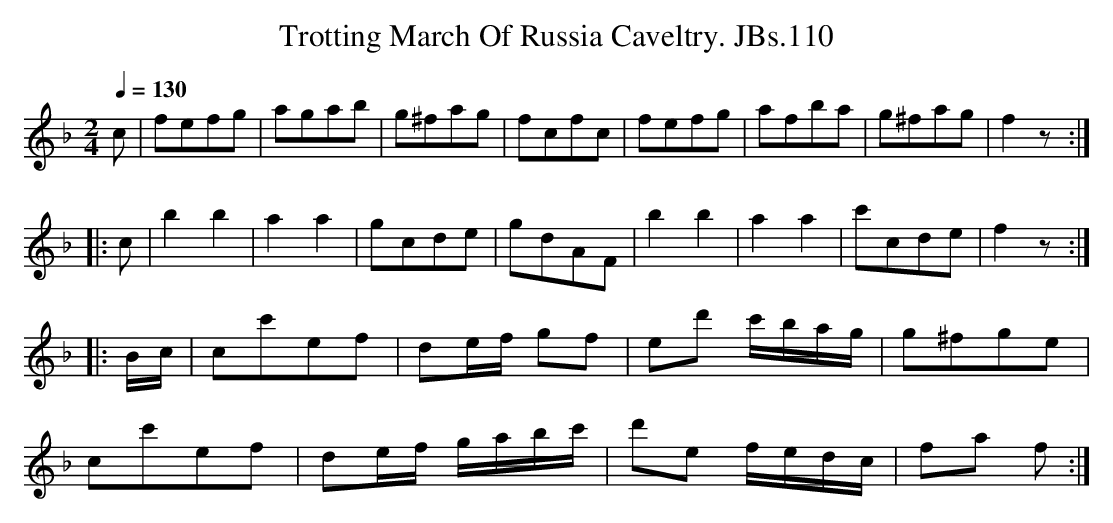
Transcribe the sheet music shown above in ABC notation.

X:1
T:Trotting March Of Russia Caveltry. JBs.110
M:2/4
L:1/8
Q:1/4=130
K:F
c|fefg|agab|g^fag|fcfc|fefg|afba|g^fag|f2z:|
|:c|b2b2|a2a2|gcde|gdAF|b2b2|a2a2|c'cde|f2z:|
|:B/c/|cc'ef|de/f/ gf|ed' c'/b/a/g/|g^fge|
cc'ef|de/f/ g/a/b/c'/|d'e f/e/d/c/|fa f:|
